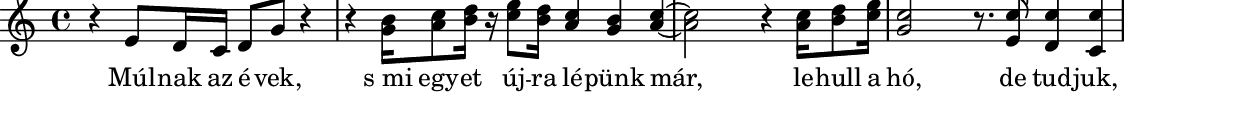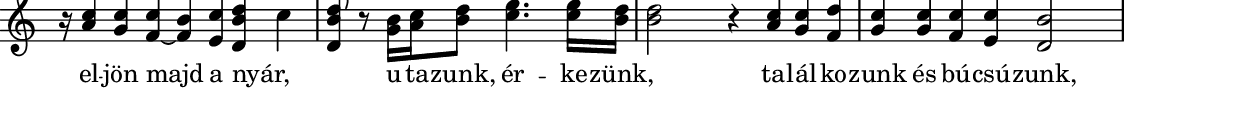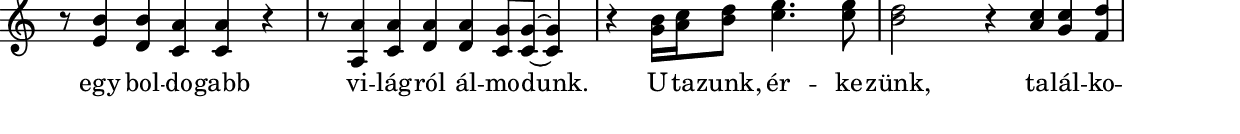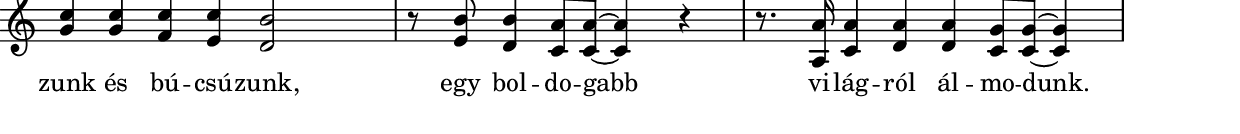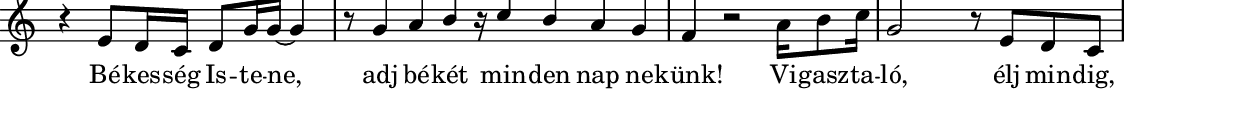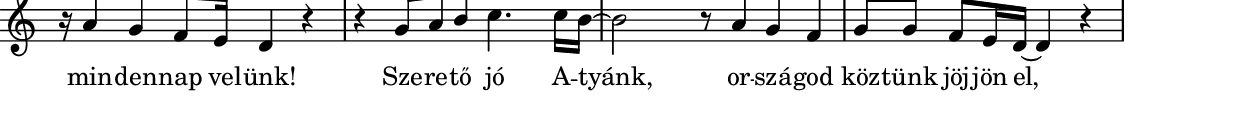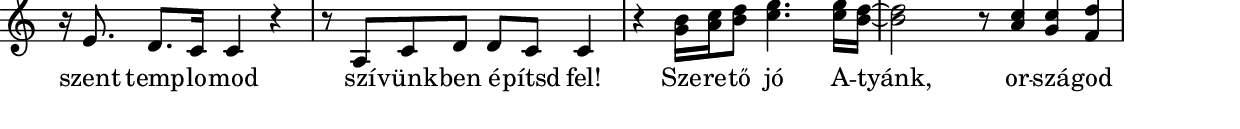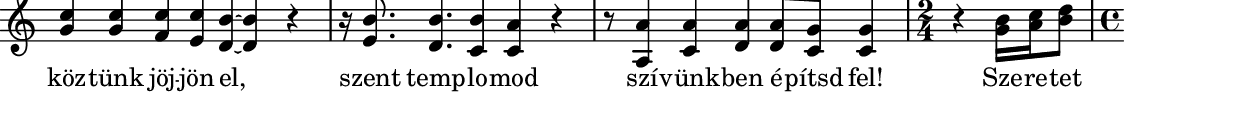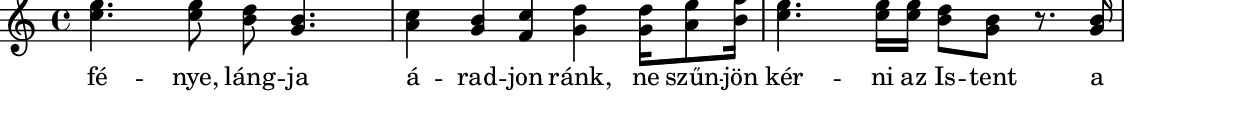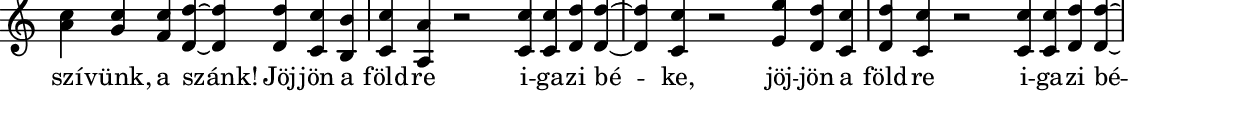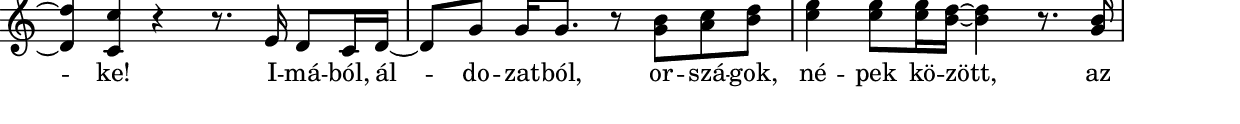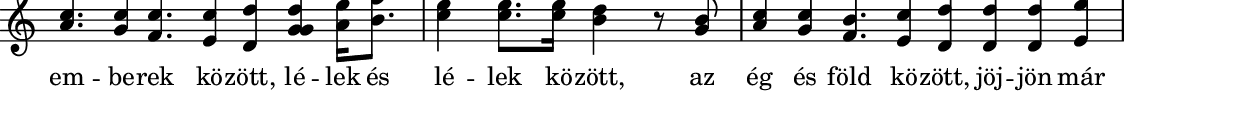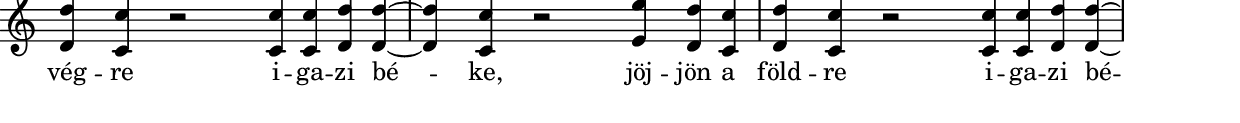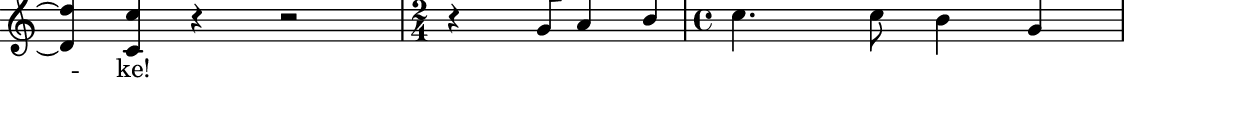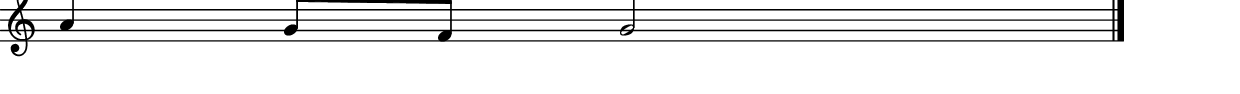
% MusicXML to Lilypond converter by Kovi

szovegAAA = \lyricmode {  "Múl" -- "nak" "az" "é" -- "vek," "s mi" "egy" -- "et" "új" -- "ra" "lé" -- "pünk" "már," "le" -- "hull" "a" "hó," "de" "tud" -- "juk," "el" -- "jön" "majd" "a" "nyár," "u" -- "ta" -- "zunk," "ér" -- "ke" -- "zünk,"  \skip 4 "ta" -- "lál" -- "ko" -- "zunk" "és" "bú" -- "csú" -- "zunk," "egy" "bol" -- "do" -- "gabb" "vi" -- "lág" -- "ról" "ál" -- "mo" -- "dunk." "U" -- "ta" -- "zunk," "ér" -- "ke" -- "zünk," "ta" -- "lál" -- "ko" -- "zunk" "és" "bú" -- "csú" -- "zunk," "egy" "bol" -- "do" -- "gabb" "vi" -- "lág" -- "ról" "ál" -- "mo" -- "dunk." "Bé" -- "kes" -- "ség" "Is" -- "te" -- "ne," "adj" "bé" -- "két" "min" -- "den" "nap" "ne" -- "künk!" "Vi" -- "gasz" -- "ta" -- "ló," "élj" "min" -- "dig," "min" -- "den" -- "nap" "ve" -- "lünk!" "Sze" -- "re" -- "tő" "jó" "A" -- "tyánk," "or" -- "szá" -- "god" "köz" -- "tünk" "jöj" -- "jön" "el," "szent" "temp" -- "lo" -- "mod" "szí" -- "vünk" -- "ben" "é" -- "pítsd" "fel!" "Sze" -- "re" -- "tő" "jó" "A" -- "tyánk," "or" -- "szá" -- "god" "köz" -- "tünk" "jöj" -- "jön" "el," "szent" "temp" -- "lo" -- "mod" "szí" -- "vünk" -- "ben" "é" -- "pítsd" "fel!" "Sze" -- "re" -- "tet" "fé" -- "nye," "láng" -- "ja" "á" -- "rad" -- "jon" "ránk," "ne" "szűn" -- "jön" "kér" -- "ni" "az" "Is" -- "tent" "a" "szí" -- "vünk," "a" "szánk!" "Jöj" -- "jön" "a" "föld" -- "re" "i" -- "ga" -- "zi" "bé" -- "ke," "jöj" -- "jön" "a" "föld" -- "re" "i" -- "ga" -- "zi" "bé" -- "ke!" "I" -- "má" -- "ból," "ál" -- "do" -- "zat" -- "ból," "or" -- "szá" -- "gok," "né" -- "pek" "kö" -- "zött," "az" "em" -- "be" -- "rek" "kö" -- "zött," "lé" -- "lek" "és" "lé" -- "lek" "kö" -- "zött," "az" "ég" "és" "föld" "kö" -- "zött," "jöj" -- "jön" "már" "vég" -- "re" "i" -- "ga" -- "zi" "bé" -- "ke," "jöj" -- "jön" "a" "föld" -- "re" "i" -- "ga" -- "zi" "bé" -- "ke!"  \skip 4  \skip 4  \skip 4  \skip 4  \skip 4  \skip 4  \skip 4  \skip 4  \skip 4  \skip 4  }

% Analyzing...
% 1 parts
% 1 Staff
% forceBassClefActive = 
melody = {
% 527 notes in the part
% 1 voices

\new Staff
\new Voice {
% 527 notes
% 51 mesaures

% Measure 1
\clef "treble"
\key c \major
\time 4/4 
r4 e'8 d'16 c'16 d'8 g'8 r4 
% Measure 2
r4 <g' b' >16 <a' c'' >8 <b' d'' >16 r16 <c'' e'' >8 <b' d'' >16 <a' c'' >8 <g' b' >16 <a' c'' >16~ 
% Measure 3
<a' c'' >2 r4 <a' c'' >16 <b' d'' >8 <c'' e'' >16 
% Measure 4
<g' c'' >2 r8. <e' c'' >16 <d' c'' >8 <c' c'' >8 
% Measure 5
\break
r16 <a' c'' >8 <g' c'' >8 <f' c'' >16~ <f' b' >16 <e' c'' >16 <d' b' d'' >4 (c''4 
% Measure 6
<d' b' d'' >8 )r8 <g' b' >16 <a' c'' >16 <b' d'' >8 <c'' e'' >4. <c'' e'' >16 <b' d'' >16 
% Measure 7
<b' d'' >2 r4 <a' c'' >16 <g' c'' >8 <f' d'' >16 
% Measure 8
<g' c'' >8 <g' c'' >8 <f' c'' >8 <e' c'' >8 <d' b' >2 
% Measure 9
\break
r8 <e' b' >8 <d' b' >8 <c' a' >8 <c' a' >4 r4 
% Measure 10
r8 <a a' >8 <c' a' >8 <d' a' >8 <d' a' >8 <c' g' >16 <c' g' >16~ <c' g' >4 
% Measure 11
r4 <g' b' >16 <a' c'' >16 <b' d'' >8 <c'' e'' >4. <c'' e'' >8 
% Measure 12
<b' d'' >2 r4 <a' c'' >16 <g' c'' >8 <f' d'' >16 
% Measure 13
\break
<g' c'' >8 <g' c'' >8 <f' c'' >8 <e' c'' >8 <d' b' >2 
% Measure 14
r8 <e' b' >8 <d' b' >8 <c' a' >16 <c' a' >16~ <c' a' >4 r4 
% Measure 15
r8. <a a' >16 <c' a' >8 <d' a' >8 <d' a' >8 <c' g' >16 <c' g' >16~ <c' g' >4 
% Measure 16
\break
r4 e'8 d'16 c'16 d'8 g'16 g'16~ g'4 
% Measure 17
r8 g'8 a'8 b'8 r16 c''8 b'8 a'8 g'16 
% Measure 18
f'4 r2 a'16 b'8 c''16 
% Measure 19
g'2 r8 e'8 d'8 c'8 
% Measure 20
\break
r16 a'8 g'8 f'8 e'16 d'4 r4 
% Measure 21
r4 g'16 a'16 b'8 c''4. c''16 b'16~ 
% Measure 22
b'2 r8 a'8 g'8 f'8 
% Measure 23
g'8 g'8 f'8 e'16 d'16~ d'4 r4 
% Measure 24
\break
r16 e'8. d'8. c'16 c'4 r4 
% Measure 25
r8 a8 c'8 d'8 d'8 c'8 c'4 
% Measure 26
r4 <g' b' >16 <a' c'' >16 <b' d'' >8 <c'' e'' >4. <c'' e'' >16 <b' d'' >16~ 
% Measure 27
<b' d'' >2 r8 <a' c'' >8 <g' c'' >8 <f' d'' >8 
% Measure 28
\break
<g' c'' >8 <g' c'' >8 <f' c'' >8 <e' c'' >16 <d' b' >16~ <d' b' >4 r4 
% Measure 29
r16 <e' b' >8. <d' b' >8. <c' b' >16 <c' a' >4 r4 
% Measure 30
r8 <a a' >8 <c' a' >8 <d' a' >8 <d' a' >8 <c' g' >8 <c' g' >4 
% Measure 31
\time 2/4 
r4 <g' b' >16 <a' c'' >16 <b' d'' >8 
% Measure 32
\break
\time 4/4 
<c'' e'' >4. <c'' e'' >8 <b' d'' >8 <g' b' >4. 
% Measure 33
<a' c'' >4 <g' b' >8 <f' c'' >8 <g' d'' >4 <g' d'' >16 <a' e'' >8 <b' f'' >16 
% Measure 34
<c'' e'' >4. <c'' e'' >16 <c'' e'' >16 <b' d'' >8 <g' b' >8 r8. <g' b' >16 
% Measure 35
\break
<a' c'' >4 <g' c'' >8 <f' c'' >16 <d' d'' >16~ <d' d'' >4 <d' d'' >8 <c' c'' >16 <b b' >16 
% Measure 36
<c' c'' >8 <a a' >8 r2 <c' c'' >16 <c' c'' >16 <d' d'' >16 <d' d'' >16~ 
% Measure 37
<d' d'' >8 <c' c'' >8 r2 <e' e'' >8 <d' d'' >16 <c' c'' >16 
% Measure 38
<d' d'' >8 <c' c'' >8 r2 <c' c'' >16 <c' c'' >16 <d' d'' >16 <d' d'' >16~ 
% Measure 39
\break
<d' d'' >8 <c' c'' >8 r4 r8. e'16 d'8 c'16 d'16~ 
% Measure 40
d'8 g'8 g'16 g'8. r8 <g' b' >8 <a' c'' >8 <b' d'' >8 
% Measure 41
<c'' e'' >4 <c'' e'' >8 <c'' e'' >16 <b' d'' >16~ <b' d'' >4 r8. <g' b' >16 
% Measure 42
\break
<a' c'' >8. <g' c'' >16 <f' c'' >8. <e' c'' >16 <d' d'' >8 <g' g' d'' >8 <a' e'' >16 <b' f'' >8. 
% Measure 43
<c'' e'' >4 <c'' e'' >8. <c'' e'' >16 <b' d'' >4 r8 <g' b' >8 
% Measure 44
<a' c'' >8 <g' c'' >8 <f' b' >8. <e' c'' >16 <d' d'' >8 <d' d'' >8 <d' d'' >8 <e' e'' >8 
% Measure 45
\break
<d' d'' >8 <c' c'' >8 r2 <c' c'' >16 <c' c'' >16 <d' d'' >16 <d' d'' >16~ 
% Measure 46
<d' d'' >8 <c' c'' >8 r2 <e' e'' >8 <d' d'' >16 <c' c'' >16 
% Measure 47
<d' d'' >8 <c' c'' >8 r2 <c' c'' >16 <c' c'' >16 <d' d'' >16 <d' d'' >16~ 
% Measure 48
<d' d'' >8 <c' c'' >8 r4 r2 
% Measure 49
\time 2/4 
r4 g'16 a'8 b'16 
% Measure 50
\time 4/4 
c''4. c''8 b'4 g'4 
% Measure 51
\break
a'4 g'8 f'8 g'2 \bar "|." 
} % voice
\addlyrics { \szovegAAA }

} % melody


harmonies = \chordmode {
% 86 chords
\germanChords
c4 s4 g4 s4 g4 s4 a4:m s4 f4 s4 s4 s4 c4 s4 s4 s4 f4 s4 g4 s4 s4 s4 a4:m s4 e4:m s4 f4 s4 c4 s4 g4 s4 g4 s4 f4 s4 f4 s4 c4 s4 c4 s4 a4:m s4 e4:m s4 f4 s4 c4 s4 g4 s4 g4 s4 f4 s4 f4 s4 c4 s4 c4 s4 g4 s4 g4 s4 a4:m s4 f4 s4 s4 s4 c4 s4 s4 s4 f4 s4 g4 s4 g4 s4 a4:m s4 e4:m s4 s8 f4 s8 c4 s4 g4 s4 g4 s4 f4 s4 f4 s4 c4 s4 c4 s4 a4:m s4 e4:m s4 f4 s4 c4 s4 g4 s4 g4 s4 f4 s4 f4 s4 c4 s4 c4 s4 a4:m s4 e4:m s4 f4 s4 g4 s4 a4:m s4 e4:m s4 f4 s4 g4 s4 f4 s4 s4 s4 c4 s4 s4 s4 f4 s4 s4 s4 c4 s4 s4 s4 g4 s4 s4 s4 a4:m s4 e4:m s4 f4 s4 g4 s4 a4:m s4 e4:m s4 f4 s4 g4 s4 f4 s4 s4 s4 c4 s4 s4 s4 f4 s4 s4 s4 c4 s4 s4 s4 c4 s4 a4:m s4 e4:m s4 f4 s4 c4
}

\include "../../definitions.ly"
